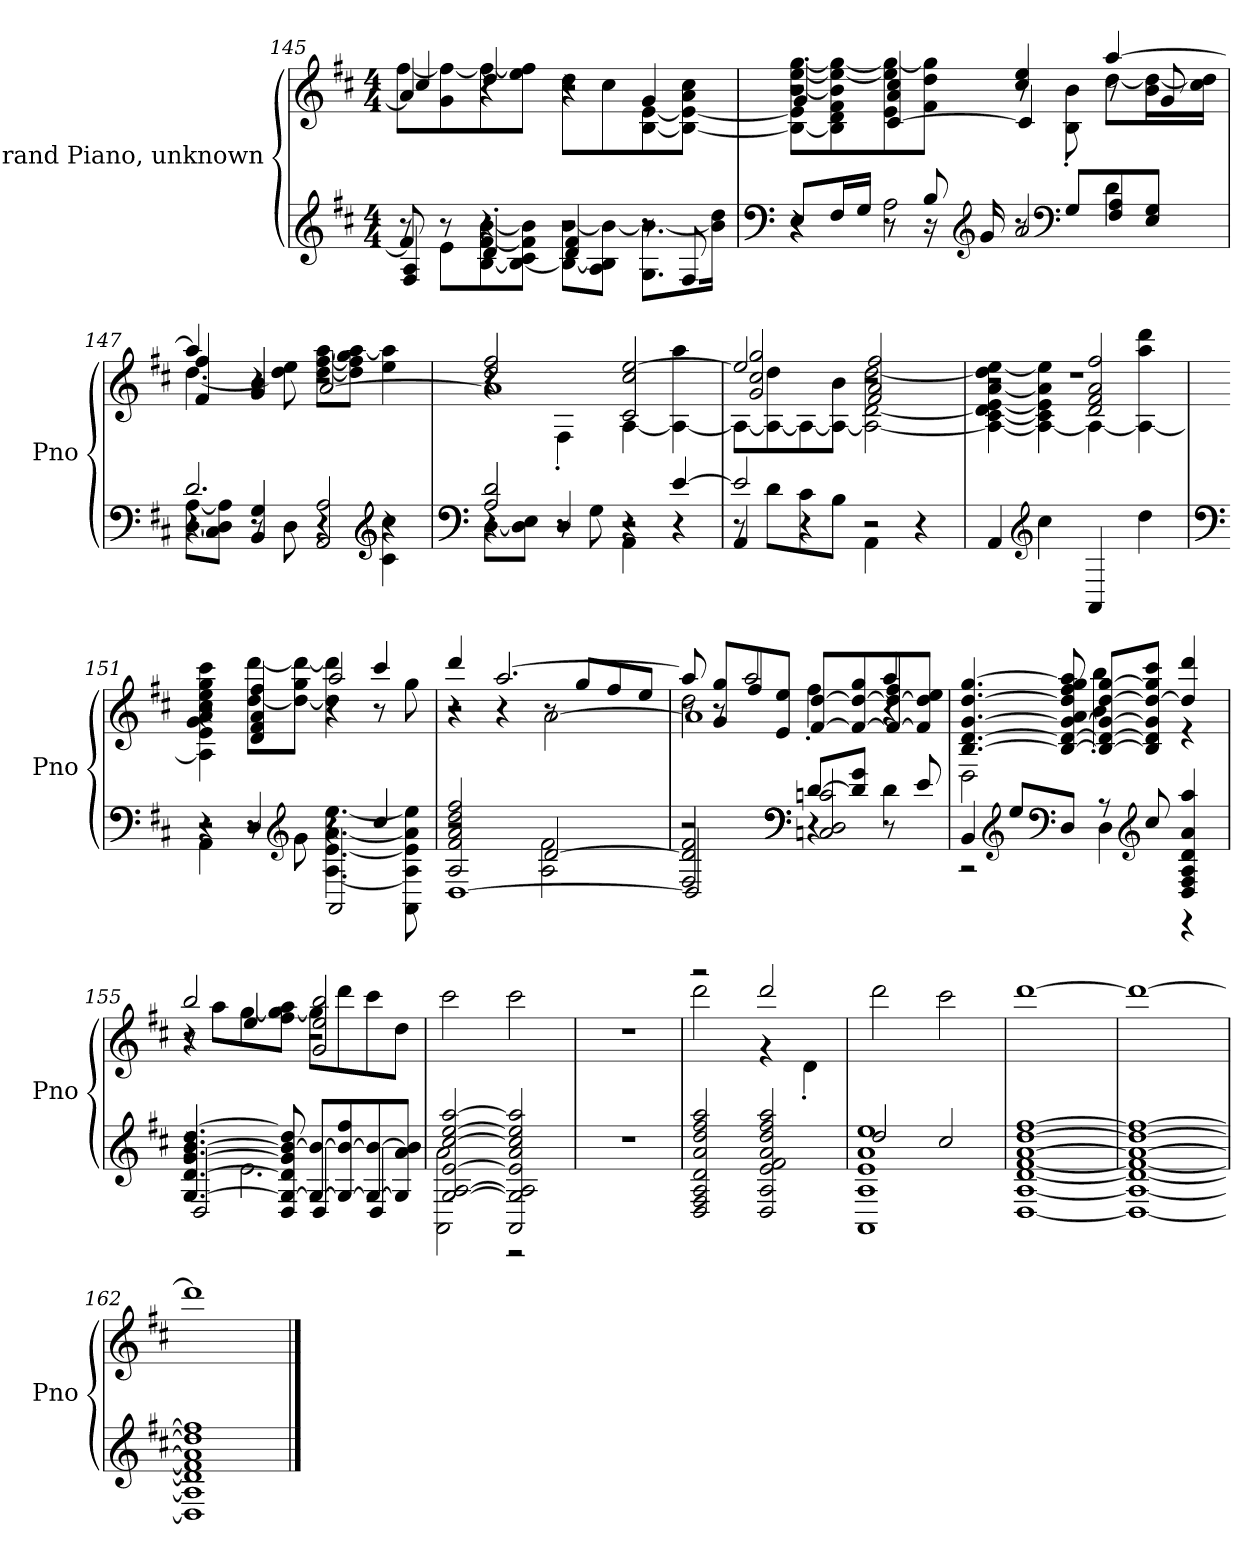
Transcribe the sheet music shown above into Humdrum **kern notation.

**kern	**kern
*part1	*part1
*staff2	*staff1
*I"Grand Piano, unknown	*
*I'Pno	*
*clefG2	*clefG2
*k[f#c#]	*k[f#c#]
*M4/4	*M4/4
=145	=145
*^	*^
*	*^	*	*^
8f#/]	8r	4F#/ 4A/	4a/]	[8ff#\L	4cc#/
8r	8e\L	.	.	8g\ 8ff#\_	.
4r	[8B\ [8f#\ [8b\	4d'/	4r	8ff#\_	4dd/
.	8B\_ 8c#\ 8f#\] 8b\]J	.	.	8ee\ 8ff#\]J	.
2r	8B\_ [8b\L	4d/ 4f#/	2r	8dd\L	4r
.	8A\ 8B\] 8b\_J	.	.	8cc#\	.
.	8.G\ 8.b\_L	8r	.	[8B\ [8e\	4g/
.	.	8F#/	.	8B\_ 8e\_ 8a\ 8cc#\J	.
.	16b\] 16dd\Jk	.	.	.	.
!!LO:LB:g=z	!!	!!
=146	=146	=146	=146	=146	=146
*clefF4	*	*	*	*	*
4r	4r	8E/L	2r	8B\_ 8e\] [8b\ [8ee\ [8gg\L	4g'/
.	.	16F#/L	.	8B\] 8d\ 8f#\ 8b\] 8ee\_ 8gg\_	.
.	.	16G/JJ	.	.	.
8r	2A\	8r	.	8e\ 8ee\] 8gg\_	[4c#/ 4a/ 4cc#/
8B/	.	16r	.	8f#\ 8dd\ 8gg\]J	.
*clefG2	*	*	*	*	*
.	.	16g/	.	.	.
2a/	.	8r	4cc#/ 4ee/	8r	4c#/]
*clefF4	*	*	*	*	*
.	.	8G/L	.	8B\' 8b\'	.
.	4d\	8F#/ 8A/	[4aa/	[8dd\L	8r
.	.	8E/ 8G/J	.	16b\ 16dd\_L	8g/
.	.	.	.	16cc#\ 16dd\]JJ	.
=147	=147	=147	=147	=147	=147
2.d/	[8D\ [8A\L	4r	4aa/]	[4.dd\	4f#/ 4ff#/
.	8C#\ 8D\] 8A\]J	.	.	.	.
.	8r	4BB/ 4G/	4r	.	4g/ 4b/
.	8D\	.	.	8dd\] 8ee\	.
.	4r	2AA/ 2A/	2r	[8dd\ [8ff#\ [8aa\L	[2a/
.	.	.	.	8dd\] 8ff#\] 8gg\ 8aa\_J	.
*clefG2	*	*	*	*	*
4r	4c#\ 4cc#\	.	.	4ee\ 4aa\]	.
=148	=148	=148	=148	=148	=148
*clefF4	*	*	*	*	*
2A/ 2d/	[8D\L	4r	2dd/ 2ff#/	4r	1a]
.	8D\] 8E\J	.	.	.	.
.	8r	4D/	.	4F#'\	.
.	8G\	.	.	.	.
4r	4AA\	2r	2c#/ 2cc#/ [2ee/	[4A\	.
[4e/	4r	.	.	4A\_ 4aa\	.
!!LO:PB:g=z	!!	!!
=149	=149	=149	=149	=149	=149
2e/]	8r	4AA/	2ee/]	8A\L_	2g/ 2cc#/ 2gg/
.	8d\L	.	.	8A\_ 8dd\	.
.	8c#\	4r	.	8A\_	.
.	8B\J	.	.	8A\_ 8b\J	.
2r	4AA\	2r	2r	2A\_ [2d\ [2dd\	2f#/ 2a/ 2ff#/
.	4r	.	.	.	.
*v	*v	*v	*	*	*
=150	=150	=150	=150
4AA/	1r	4A\_ [4c#\ 4d\] [4e\ [4a\ 4dd\] [4ee\	2r
*clefG2	*	*	*
4cc#\	.	4A\_ 4c#\] 4e\] 4a\] 4ee\]	.
4AA/	.	4A\_	2d/ 2f#/ 2a/ 2ff#/
4dd\	.	4A\_ 4aa\ 4ddd\	.
=151	=151	=151	=151
*clefF4	*	*	*
*^	*	*	*
*	*^	*	*	*
2r	4AA\	4r	2r	4A\] 4e\ 4g\ 4a\ 4cc#\ 4ee\ 4gg\ 4ccc#\	4r
.	8r	4D/	.	[8dd\ [8ddd\L	4d/ 4f#/ 4a/ 4ff#/
*clefG2	*	*	*	*	*
.	8g\	.	.	8dd\_ 8gg\ 8ddd\_J	.
4r	[4.A\ [4.e\ [4.a\ [4.ee\	2AA/	4r	4dd\] 4ddd\]	2aa/
4cc#/	.	.	4ccc#/	8r	.
.	8AA\ 8A\] 8e\] 8a\] 8ee\]	.	.	8gg\	.
=152	=152	=152	=152	=152	=152
2A/ 2f#/ 2a/ 2dd/ 2ff#/	2r	[1D	4r	4ddd/	2r
.	.	.	[2.aa/	4r	.
[2d/	2A\ 2f#\	.	.	8r	[2a\
.	.	.	.	8gg/L	.
.	.	.	.	8ff#/	.
.	.	.	.	8ee/J	.
!!LO:LB:g=z
=153	=153	=153	=153	=153	=153
*	*	*	*	*	*^
2F#/ 2d/] 2f#/	2r	2D/]	8aa/]	2dd\	8r	1a]
.	.	.	8r	.	8g/ 8gg/L	.
.	.	.	2aa/	.	8ff#/	.
.	.	.	.	.	8e/ 8ee/J	.
*clefF4	*	*	*	*	*	*
[8d/L	4r	2Cn/ 2D/ 2cn/	.	4ff#'\	[8f#/ [8dd/L	.
8d/] 8g/J	.	.	.	.	8f#/_ 8dd/_ 8gg/	.
8r	4d\	.	4aa/	4r	8f#/_ 8dd/_ 8ff#/	.
8e/	.	.	.	.	8f#/] 8dd/] 8ee/J	.
*	*v	*v	*	*	*	*
*	*	*	*v	*v	*v
=154	=154	=154	=154
4BB/	2r	[4.B/ [4.d/ [4.g/ [4.dd/ [4.gg/	2D\
*clefG2	*	*	*
8ee/L	.	.	.
*clefF4	*	*	*
8D/J	.	8B/_ 8d/_ 8g/_ 8a/ 8dd/] 8ff#/ 8gg/] 8aa/	.
8r	4D\	8B/_ 8d/_ 8g/_ [8dd/ [8gg/L	4b\' 4bb\'
*clefG2	*	*	*
8cc#/	.	8B/] 8d/] 8g/] 8dd/_ 8gg/] 8ccc#/J	.
4D/ 4F#/ 4A/ 4d/ 4a/ 4aa/	4r	4dd/] 4ddd/	4r
=155	=155	=155	=155
*	*^	*	*^
[4.G/ [4.d/ [4.g/ [4.b/ [4.dd/	4r	2D/	2bb/	8r	4r
.	.	.	.	8aa\L	.
.	2.e\	.	.	[8gg\	4ee/
8D/ 8G/_ 8d/] 8g/] 8b/_ 8dd/]	.	.	.	8ff#\ 8gg\_ 8aa\J	.
8G/_ 8b/_L	.	4D/	2r	8gg\L]	2g/ 2ee/ 2bb/
8G/_ 8b/_ 8ff#/	.	.	.	8ddd\	.
8G/_ 8b/_	.	4D/	.	8ccc#\	.
8G/] 8a/ 8b/]J	.	.	.	8dd\J	.
*	*v	*v	*	*	*
*	*	*v	*v	*v
!!LO:LB:g=z
=156	=156	=156
[2G/ [2A/ [2e/ [2cc#/ [2ee/ [2aa/	2AA\ 2a\	2ccc#\
2AA/ 2G/] 2A/] 2e/] 2a/ 2cc#/] 2ee/] 2aa/]	2r	2ccc#\
*v	*v	*
=157	=157
1r	1r
=158	=158
*	*^
2D/ 2F#/ 2A/ 2d/ 2a/ 2dd/ 2ff#/ 2aa/	2r	2ddd\
2D/ 2A/ 2e/ 2f#/ 2a/ 2dd/ 2ff#/ 2aa/	2ddd/	4r
.	.	4d'\
*	*v	*v
=159	=159
*^	*
2dd/	1AA 1A 1e 1a 1ee	2ddd\
2cc#/	.	2ccc#\
*v	*v	*
=160	=160
[1D [1A [1d [1f# [1a [1dd [1ff#	[1ddd
=161	=161
1D_ 1A_ 1d_ 1f#_ 1a_ 1dd_ 1ff#_	1ddd_
=162	=162
1D] 1A] 1d] 1f#] 1a] 1dd] 1ff#]	1ddd]
==	==
*-	*-
